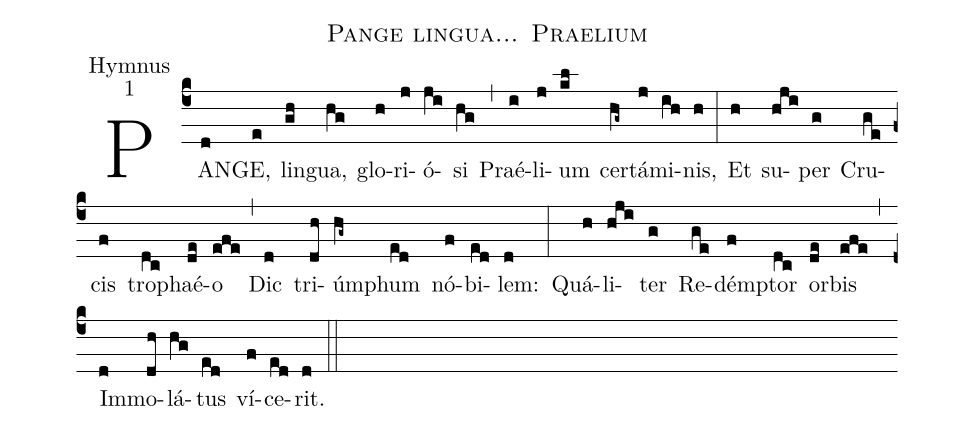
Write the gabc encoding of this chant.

name:Pange lingua... Praelium;
office-part:Hymnus;
mode:1;
%%
(c4) PAN(d)GE,(e) lin(gh)gua,(hg) glo(h)ri(j)ó(ji)si(hg) (,) Praé(i)li(j)um(kl) cer(hg~)tá(j)mi(ih)nis,(h) (:) Et(h) su(hji)per(g) Cru(ge)cis(f) tro(dc)phaé(de)o(efe) (,) Dic(d) tri(dh)úm(hg~)phum(ed) nó(f)bi(ed)lem:(d) (:) Quá(h)li(hji)ter(g) Re(ge)dém(f)ptor(dc) or(de)bis(efe) (,) Im(d)mo(dh)lá(hg)tus(ed) ví(f)ce(ed)rit.(d) (::)
